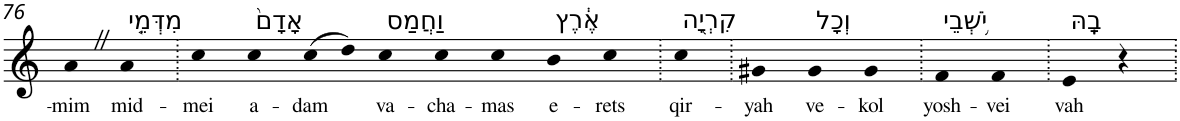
**kern	**text
*part1	*part1
*staff1	*staff1
*I"Piano	*
*I'Pno	*
!!LO:PB:g=z
*clefG2	*
*k[]	*
=76	=76
!	!LO:LY:b
4aZ	-mim
!LO:TX:a:t=מִדְּמֵ֤י	!
!	!LO:LY:b
4a	mid-
=77.	=77.
!	!LO:LY:b
4cc	-mei
!LO:TX:a:t=אָדָם֙	!
!	!LO:LY:b
4cc	a-
!	!LO:LY:b
(>8cc	-dam
8dd)	.
!LO:TX:a:t=וַחֲמַס	!
!	!LO:LY:b
4cc	va-
!	!LO:LY:b
4cc	-cha-
!	!LO:LY:b
4cc	-mas
!LO:TX:a:t=אֶ֔רֶץ	!
!	!LO:LY:b
4b	e-
!	!LO:LY:b
4cc	-rets
=78.	=78.
!LO:TX:a:t=קִרְיָ֖ה	!
!	!LO:LY:b
4cc	qir-
=79.	=79.
!	!LO:LY:b
4g#X	-yah
!LO:TX:a:t=וְכָל	!
!	!LO:LY:b
4g#	ve-
!	!LO:LY:b
4g#	-kol
=80.	=80.
!LO:TX:a:t=יֹ֥שְׁבֵי	!
!	!LO:LY:b
4f	yosh-
!	!LO:LY:b
4f	-vei
=81.	=81.
!LO:TX:a:t=בָֽהּ	!
!	!LO:LY:b
4e	vah
4r	.
=.	=.
*-	*-
